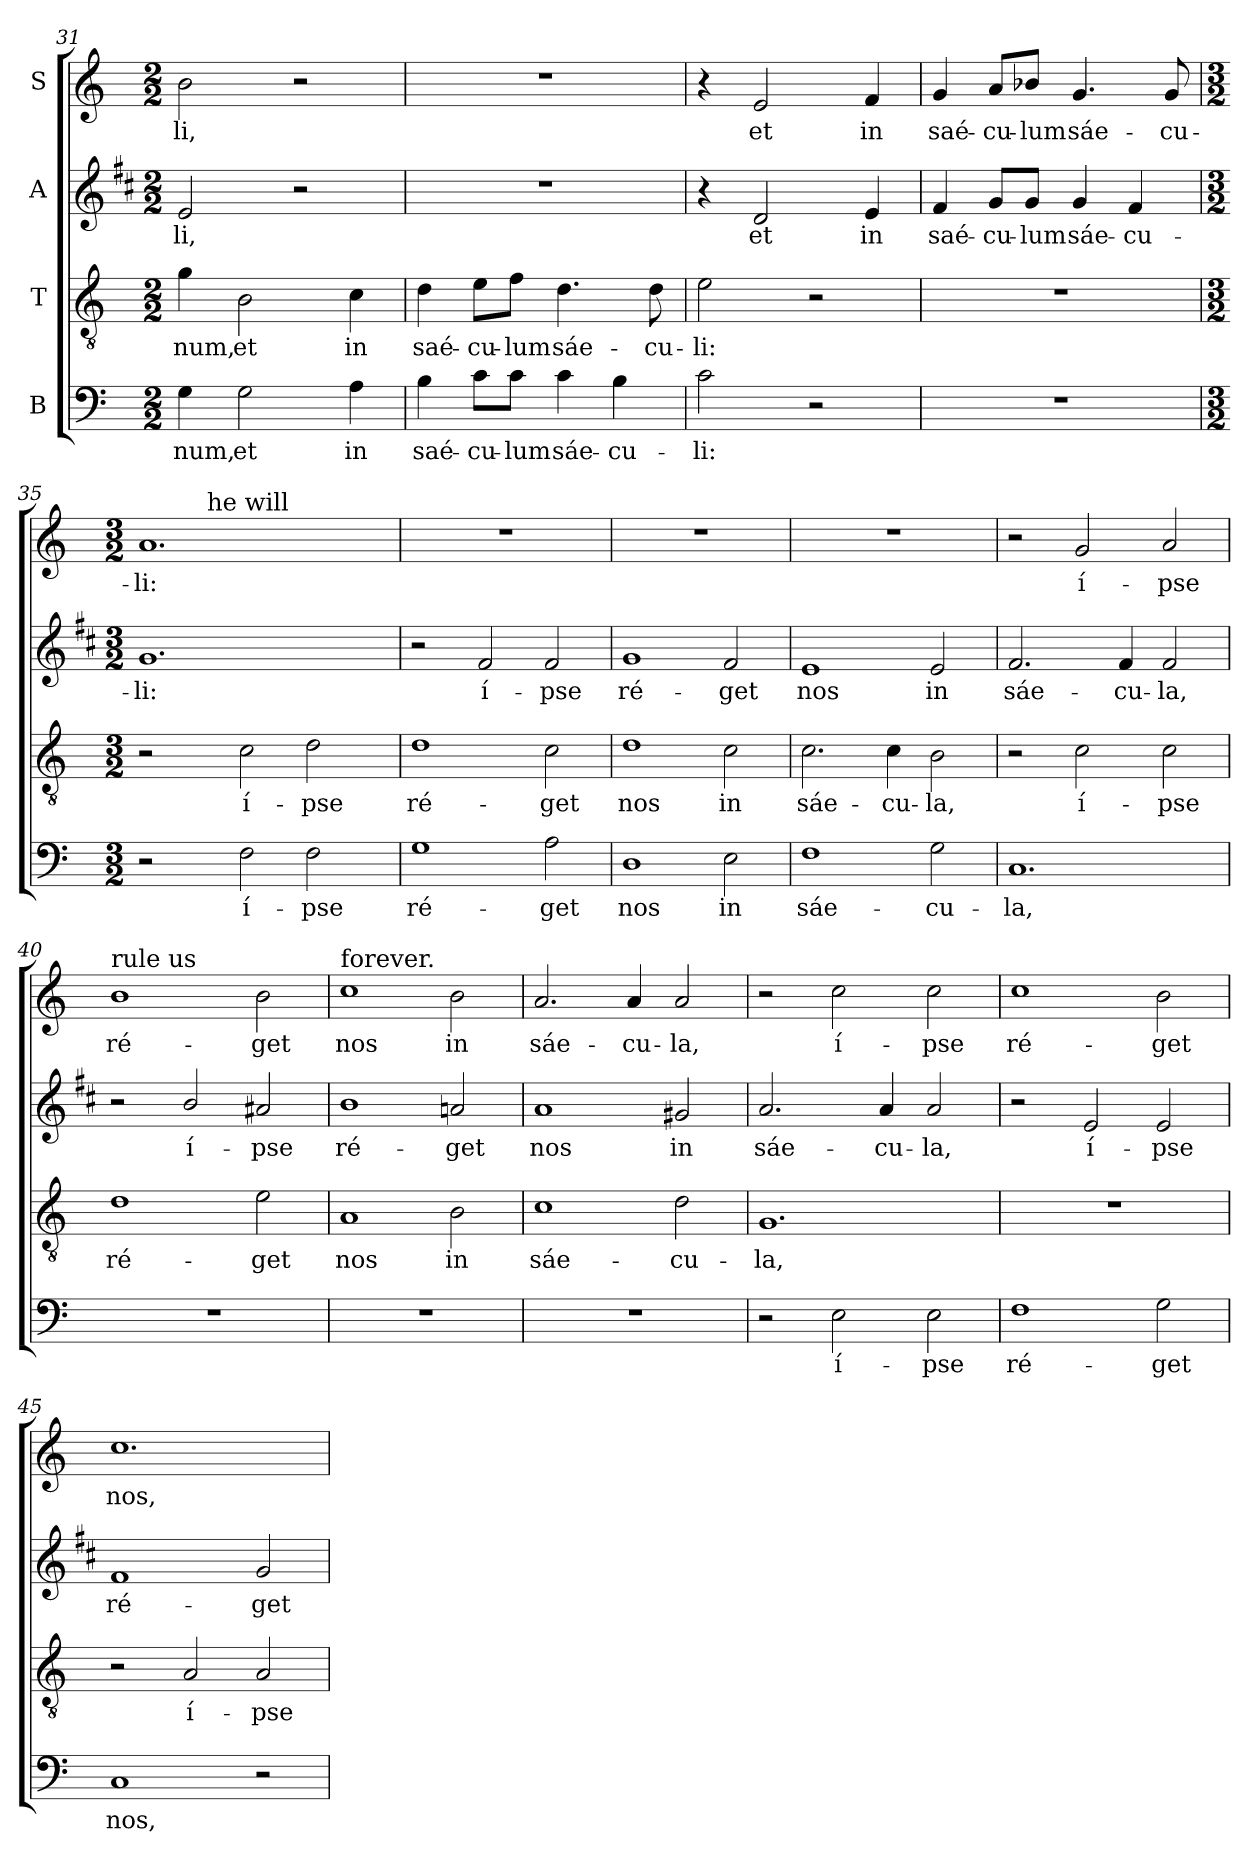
**kern	**text	**kern	**text	**kern	**text	**kern	**text
*part4	*part4	*part3	*part3	*part2	*part2	*part1	*part1
*staff4	*staff4	*staff3	*staff3	*staff2	*staff2	*staff1	*staff1
*I"B	*	*I"T	*	*I"A	*	*I"S	*
*clefF4	*	*clefGv2	*	*clefG2	*	*clefG2	*
*	*	*	*	*ITrd1c2	*	*	*
*k[]	*	*k[]	*	*k[]	*	*k[]	*
*C:	*	*C:	*	*C:	*	*C:	*
*M2/2	*	*M2/2	*	*M2/2	*	*M2/2	*
=31	=31	=31	=31	=31	=31	=31	=31
!	!LO:LY:b	!	!LO:LY:b	!	!LO:LY:b	!	!LO:LY:b
4G\	-num,	4g\	-num,	2d/	-li,	2b\	-li,
!	!LO:LY:b	!	!LO:LY:b	!	!	!	!
2G\	et	2B\	et	.	.	.	.
.	.	.	.	2r	.	2r	.
!	!LO:LY:b	!	!LO:LY:b	!	!	!	!
4A\	in	4c\	in	.	.	.	.
=32	=32	=32	=32	=32	=32	=32	=32
!	!LO:LY:b	!	!LO:LY:b	!	!	!	!
4B\	saé-	4d\	saé-	1r	.	1r	.
!	!LO:LY:b	!	!LO:LY:b	!	!	!	!
8c\L	-cu-	8e\L	-cu-	.	.	.	.
!	!LO:LY:b	!	!LO:LY:b	!	!	!	!
8c\J	-lum	8f\J	-lum	.	.	.	.
!	!LO:LY:b	!	!LO:LY:b	!	!	!	!
4c\	sáe-	4.d\	sáe-	.	.	.	.
!	!LO:LY:b	!	!	!	!	!	!
4B\	-cu-	.	.	.	.	.	.
!	!	!	!LO:LY:b	!	!	!	!
.	.	8d\	-cu-	.	.	.	.
=33	=33	=33	=33	=33	=33	=33	=33
!	!LO:LY:b	!	!LO:LY:b	!	!	!	!
2c\	-li:	2e\	-li:	4r	.	4r	.
!	!	!	!	!	!LO:LY:b	!	!LO:LY:b
.	.	.	.	2c/	et	2e/	et
2r	.	2r	.	.	.	.	.
!	!	!	!	!	!LO:LY:b	!	!LO:LY:b
.	.	.	.	4d/	in	4f/	in
=34	=34	=34	=34	=34	=34	=34	=34
!	!	!	!	!	!LO:LY:b	!	!LO:LY:b
1r	.	1r	.	4e/	saé-	4g/	saé-
!	!	!	!	!	!LO:LY:b	!	!LO:LY:b
.	.	.	.	8f/L	-cu-	8a/L	-cu-
!	!	!	!	!	!LO:LY:b	!	!LO:LY:b
.	.	.	.	8f/J	-lum	8b-X/J	-lum
!	!	!	!	!	!LO:LY:b	!	!LO:LY:b
.	.	.	.	4f/	sáe-	4.g/	sáe-
!	!	!	!	!	!LO:LY:b	!	!
.	.	.	.	4e/	-cu-	.	.
!	!	!	!	!	!	!	!LO:LY:b
.	.	.	.	.	.	8g/	-cu-
!!LO:PB:g=z
=35	=35	=35	=35	=35	=35	=35	=35
*M3/2	*	*M3/2	*	*M3/2	*	*M3/2	*
!	!	!	!	!	!LO:LY:b	!	!LO:LY:b
*	*	*	*	*	*	*^	*
2r	.	2r	.	1.f	-li:	1.a	4ryy	-li:
.	.	.	.	.	.	.	16.ryy	.
!	!	!	!	!	!	!	!LO:TX:a:t=he will	!
.	.	.	.	.	.	.	1ryy	.
!	!LO:LY:b	!	!LO:LY:b	!	!	!	!	!
2F\	í-	2c\	í-	.	.	.	.	.
!	!LO:LY:b	!	!LO:LY:b	!	!	!	!	!
2F\	-pse	2d\	-pse	.	.	.	.	.
.	.	.	.	.	.	.	8ryy	.
.	.	.	.	.	.	.	32ryy	.
=36	=36	=36	=36	=36	=36	=36	=36	=36
!	!LO:LY:b	!	!LO:LY:b	!	!	!	!	!
*	*	*	*	*	*	*v	*v	*
1G	ré-	1d	ré-	2r	.	1.r	.
!	!	!	!	!	!LO:LY:b	!	!
.	.	.	.	2e/	í-	.	.
!	!LO:LY:b	!	!LO:LY:b	!	!LO:LY:b	!	!
2A\	-get	2c\	-get	2e/	-pse	.	.
=37	=37	=37	=37	=37	=37	=37	=37
!	!LO:LY:b	!	!LO:LY:b	!	!LO:LY:b	!	!
1D	nos	1d	nos	1f	ré-	1.r	.
!	!LO:LY:b	!	!LO:LY:b	!	!LO:LY:b	!	!
2E\	in	2c\	in	2e/	-get	.	.
=38	=38	=38	=38	=38	=38	=38	=38
!	!LO:LY:b	!	!LO:LY:b	!	!LO:LY:b	!	!
1F	sáe-	2.c\	sáe-	1d	nos	1.r	.
!	!	!	!LO:LY:b	!	!	!	!
.	.	4c\	-cu-	.	.	.	.
!	!LO:LY:b	!	!LO:LY:b	!	!LO:LY:b	!	!
2G\	-cu-	2B\	-la,	2d/	in	.	.
=39	=39	=39	=39	=39	=39	=39	=39
!	!LO:LY:b	!	!	!	!LO:LY:b	!	!
1.C	-la,	2r	.	2.e/	sáe-	2r	.
!	!	!	!LO:LY:b	!	!	!	!LO:LY:b
.	.	2c\	í-	.	.	2g/	í-
!	!	!	!	!	!LO:LY:b	!	!
.	.	.	.	4e/	-cu-	.	.
!	!	!	!LO:LY:b	!	!LO:LY:b	!	!LO:LY:b
.	.	2c\	-pse	2e/	-la,	2a/	-pse
!!LO:LB:g=z
=40	=40	=40	=40	=40	=40	=40	=40
!	!	!	!	!	!	!LO:TX:a:t=rule us	!
!	!	!	!LO:LY:b	!	!	!	!LO:LY:b
1.r	.	1d	ré-	2r	.	1b	ré-
!	!	!	!	!	!LO:LY:b	!	!
.	.	.	.	2a/	í-	.	.
!	!	!	!LO:LY:b	!	!LO:LY:b	!	!LO:LY:b
.	.	2e\	-get	2g#X/	-pse	2b\	-get
=41	=41	=41	=41	=41	=41	=41	=41
!	!	!	!	!	!	!LO:TX:a:t=forever.	!
!	!	!	!LO:LY:b	!	!LO:LY:b	!	!LO:LY:b
1.r	.	1A	nos	1a	ré-	1cc	nos
!	!	!	!LO:LY:b	!	!LO:LY:b	!	!LO:LY:b
.	.	2B\	in	2gn/	-get	2b\	in
=42	=42	=42	=42	=42	=42	=42	=42
!	!	!	!LO:LY:b	!	!LO:LY:b	!	!LO:LY:b
1.r	.	1c	sáe-	1g	nos	2.a/	sáe-
!	!	!	!	!	!	!	!LO:LY:b
.	.	.	.	.	.	4a/	-cu-
!	!	!	!LO:LY:b	!	!LO:LY:b	!	!LO:LY:b
.	.	2d\	-cu-	2f#X/	in	2a/	-la,
=43	=43	=43	=43	=43	=43	=43	=43
!	!	!	!LO:LY:b	!	!LO:LY:b	!	!
2r	.	1.G	-la,	2.g/	sáe-	2r	.
!	!LO:LY:b	!	!	!	!	!	!LO:LY:b
2E\	í-	.	.	.	.	2cc\	í-
!	!	!	!	!	!LO:LY:b	!	!
.	.	.	.	4g/	-cu-	.	.
!	!LO:LY:b	!	!	!	!LO:LY:b	!	!LO:LY:b
2E\	-pse	.	.	2g/	-la,	2cc\	-pse
=44	=44	=44	=44	=44	=44	=44	=44
!	!LO:LY:b	!	!	!	!	!	!LO:LY:b
1F	ré-	1.r	.	2r	.	1cc	ré-
!	!	!	!	!	!LO:LY:b	!	!
.	.	.	.	2d/	í-	.	.
!	!LO:LY:b	!	!	!	!LO:LY:b	!	!LO:LY:b
2G\	-get	.	.	2d/	-pse	2b\	-get
!!LO:PB:g=z
=45	=45	=45	=45	=45	=45	=45	=45
!	!LO:LY:b	!	!	!	!LO:LY:b	!	!LO:LY:b
1C	nos,	2r	.	1e	ré-	1.cc	nos,
!	!	!	!LO:LY:b	!	!	!	!
.	.	2A/	í-	.	.	.	.
!	!	!	!LO:LY:b	!	!LO:LY:b	!	!
2r	.	2A/	-pse	2f/	-get	.	.
=	=	=	=	=	=	=	=
*-	*-	*-	*-	*-	*-	*-	*-
